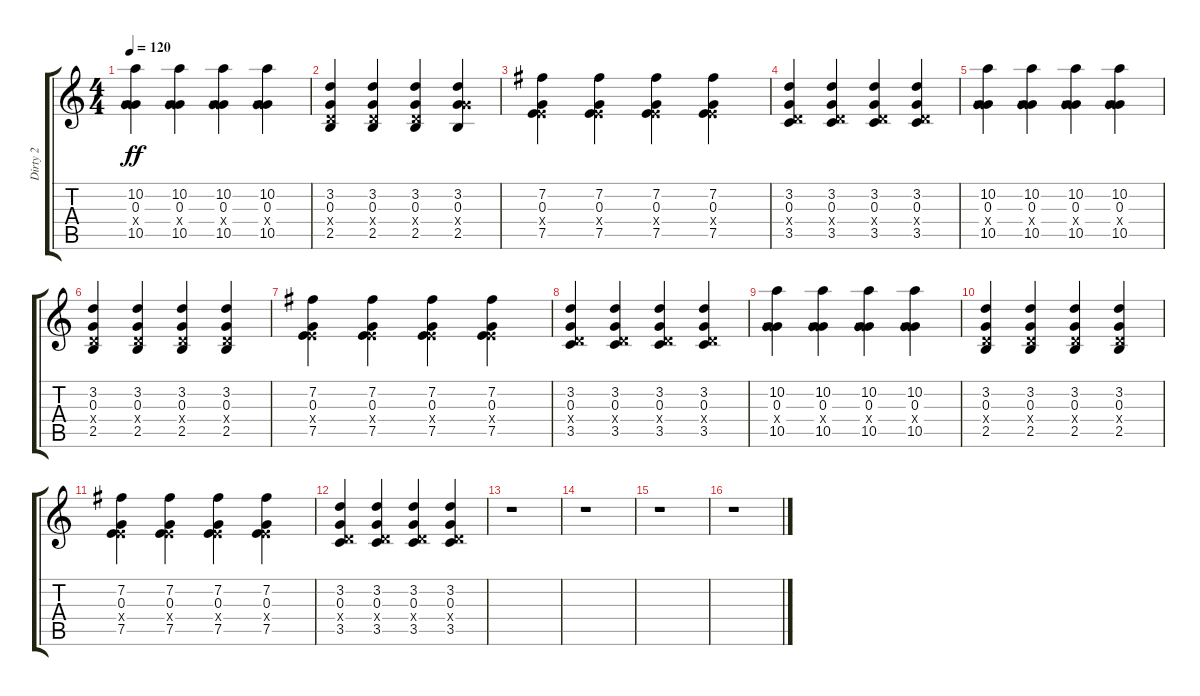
\track ("Dirty 2" "Dirty 2") {instrument overdrivenguitar}
\staff {score tabs}
\tuning (E4 B3 G3 D3 A2 D2) {hide}
\ts (4 4)
\tempo 120
\clef g2
\ks c
(10.2 0.3 5.4{x} 10.5).4{dy ff} (10.2 0.3 5.4{x} 10.5).4 (10.2 0.3 5.4{x} 10.5).4 (10.2 0.3 5.4{x} 10.5).4 |
(3.2 0.3 0.4{x} 2.5).4 (3.2 0.3 0.4{x} 2.5).4 (3.2 0.3 0.4{x} 2.5).4 (3.2 0.3 5.4{x} 2.5).4 |
(7.2 0.3 2.4{x} 7.5).4 (7.2 0.3 2.4{x} 7.5).4 (7.2 0.3 2.4{x} 7.5).4 (7.2 0.3 2.4{x} 7.5).4 |
(3.2 0.3 0.4{x} 3.5).4 (3.2 0.3 0.4{x} 3.5).4 (3.2 0.3 0.4{x} 3.5).4 (3.2 0.3 0.4{x} 3.5).4 |
(10.2 0.3 5.4{x} 10.5).4 (10.2 0.3 5.4{x} 10.5).4 (10.2 0.3 5.4{x} 10.5).4 (10.2 0.3 5.4{x} 10.5).4 |
(3.2 0.3 0.4{x} 2.5).4 (3.2 0.3 0.4{x} 2.5).4 (3.2 0.3 0.4{x} 2.5).4 (3.2 0.3 0.4{x} 2.5).4 |
(7.2 0.3 2.4{x} 7.5).4 (7.2 0.3 2.4{x} 7.5).4 (7.2 0.3 2.4{x} 7.5).4 (7.2 0.3 2.4{x} 7.5).4 |
(3.2 0.3 0.4{x} 3.5).4 (3.2 0.3 0.4{x} 3.5).4 (3.2 0.3 0.4{x} 3.5).4 (3.2 0.3 0.4{x} 3.5).4 |
(10.2 0.3 5.4{x} 10.5).4 (10.2 0.3 5.4{x} 10.5).4 (10.2 0.3 5.4{x} 10.5).4 (10.2 0.3 5.4{x} 10.5).4 |
(3.2 0.3 0.4{x} 2.5).4 (3.2 0.3 0.4{x} 2.5).4 (3.2 0.3 0.4{x} 2.5).4 (3.2 0.3 0.4{x} 2.5).4 |
(7.2 0.3 2.4{x} 7.5).4 (7.2 0.3 2.4{x} 7.5).4 (7.2 0.3 2.4{x} 7.5).4 (7.2 0.3 2.4{x} 7.5).4 |
(3.2 0.3 0.4{x} 3.5).4 (3.2 0.3 0.4{x} 3.5).4 (3.2 0.3 0.4{x} 3.5).4 (3.2 0.3 0.4{x} 3.5).4 |
r.1 |
r.1 |
r.1 |
r.1
